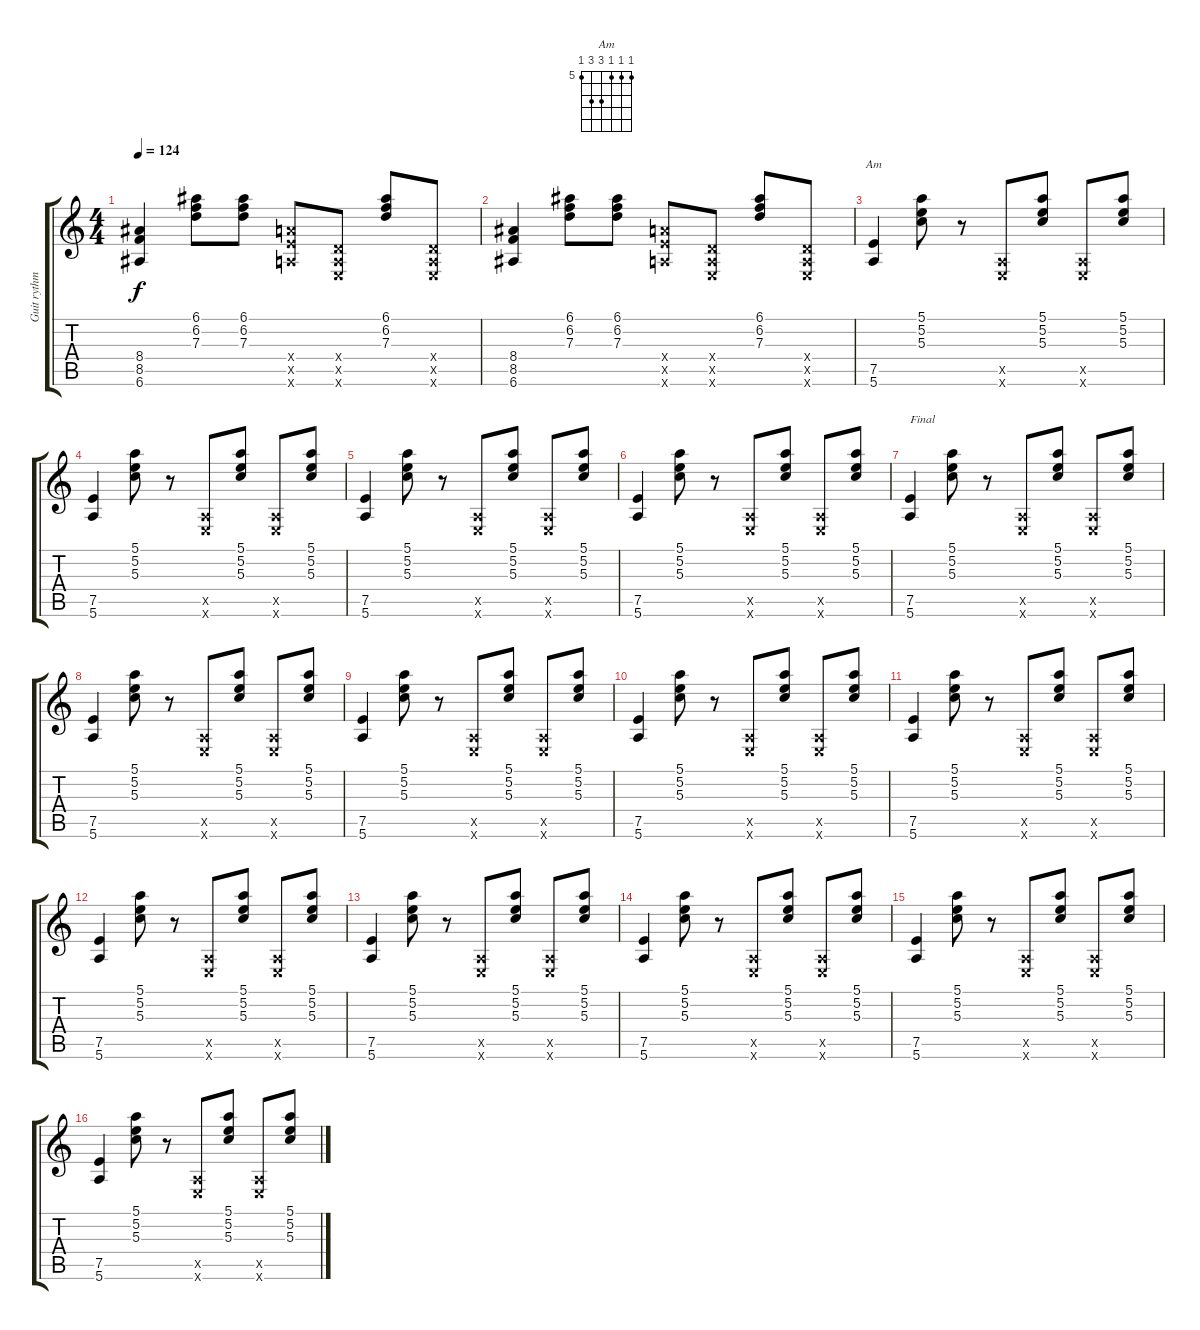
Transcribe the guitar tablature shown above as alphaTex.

\track ("Guit rythm" "Guit rythm") {instrument electricguitarclean}
\staff {score tabs}
\tuning (E4 B3 G3 D3 A2 E2) {hide}
\chord ("Am" 5 5 5 7 7 5) {firstfret 5}
\ts (4 4)
\tempo 124
\clef g2
\ks c
(8.4 8.5 6.6).4{dy f} (6.1 6.2 7.3).8 (6.1 6.2 7.3).8 (7.4{x} 7.5{x} 5.6{x}).8 (0.4{x} 0.5{x} 0.6{x}).8 (6.1 6.2 7.3).8 (0.4{x} 0.5{x} 0.6{x}).8 |
(8.4 8.5 6.6).4 (6.1 6.2 7.3).8 (6.1 6.2 7.3).8 (7.4{x} 7.5{x} 5.6{x}).8 (0.4{x} 0.5{x} 0.6{x}).8 (6.1 6.2 7.3).8 (0.4{x} 0.5{x} 0.6{x}).8 |
(7.5 5.6).4{ch "Am"} (5.1 5.2 5.3).8 r.8 (0.5{x} 0.6{x}).8 (5.1 5.2 5.3).8 (0.5{x} 0.6{x}).8 (5.1 5.2 5.3).8 |
(7.5 5.6).4 (5.1 5.2 5.3).8 r.8 (0.5{x} 0.6{x}).8 (5.1 5.2 5.3).8 (0.5{x} 0.6{x}).8 (5.1 5.2 5.3).8 |
(7.5 5.6).4 (5.1 5.2 5.3).8 r.8 (0.5{x} 0.6{x}).8 (5.1 5.2 5.3).8 (0.5{x} 0.6{x}).8 (5.1 5.2 5.3).8 |
(7.5 5.6).4 (5.1 5.2 5.3).8 r.8 (0.5{x} 0.6{x}).8 (5.1 5.2 5.3).8 (0.5{x} 0.6{x}).8 (5.1 5.2 5.3).8 |
(7.5 5.6).4{txt "Final"} (5.1 5.2 5.3).8 r.8 (0.5{x} 0.6{x}).8 (5.1 5.2 5.3).8 (0.5{x} 0.6{x}).8 (5.1 5.2 5.3).8 |
(7.5 5.6).4 (5.1 5.2 5.3).8 r.8 (0.5{x} 0.6{x}).8 (5.1 5.2 5.3).8 (0.5{x} 0.6{x}).8 (5.1 5.2 5.3).8 |
(7.5 5.6).4 (5.1 5.2 5.3).8 r.8 (0.5{x} 0.6{x}).8 (5.1 5.2 5.3).8 (0.5{x} 0.6{x}).8 (5.1 5.2 5.3).8 |
(7.5 5.6).4 (5.1 5.2 5.3).8 r.8 (0.5{x} 0.6{x}).8 (5.1 5.2 5.3).8 (0.5{x} 0.6{x}).8 (5.1 5.2 5.3).8 |
(7.5 5.6).4 (5.1 5.2 5.3).8 r.8 (0.5{x} 0.6{x}).8 (5.1 5.2 5.3).8 (0.5{x} 0.6{x}).8 (5.1 5.2 5.3).8 |
(7.5 5.6).4 (5.1 5.2 5.3).8 r.8 (0.5{x} 0.6{x}).8 (5.1 5.2 5.3).8 (0.5{x} 0.6{x}).8 (5.1 5.2 5.3).8 |
(7.5 5.6).4 (5.1 5.2 5.3).8 r.8 (0.5{x} 0.6{x}).8 (5.1 5.2 5.3).8 (0.5{x} 0.6{x}).8 (5.1 5.2 5.3).8 |
(7.5 5.6).4 (5.1 5.2 5.3).8 r.8 (0.5{x} 0.6{x}).8 (5.1 5.2 5.3).8 (0.5{x} 0.6{x}).8 (5.1 5.2 5.3).8 |
(7.5 5.6).4 (5.1 5.2 5.3).8 r.8 (0.5{x} 0.6{x}).8 (5.1 5.2 5.3).8 (0.5{x} 0.6{x}).8 (5.1 5.2 5.3).8 |
(7.5 5.6).4 (5.1 5.2 5.3).8 r.8 (0.5{x} 0.6{x}).8 (5.1 5.2 5.3).8 (0.5{x} 0.6{x}).8 (5.1 5.2 5.3).8
